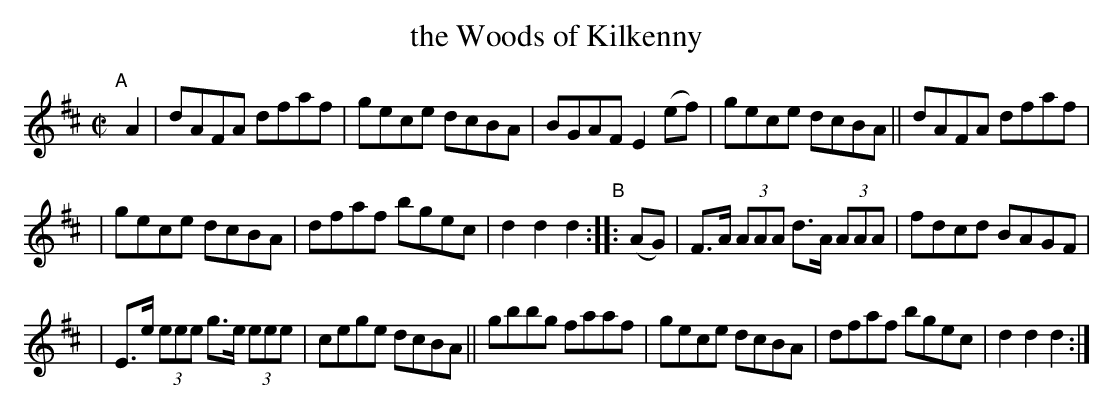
X:1
T: the Woods of Kilkenny
M: C|
L: 1/8
K: D
"^A"[|] A2 | dAFA dfaf | gece dcBA | BGAF E2(ef) | gece dcBA || dAFA dfaf |
| gece dcBA | dfaf bgec | d2d2d2 "^B":: (AG) | F>A (3AAA d>A (3AAA | fdcd BAGF |
| E>e (3eee g>e (3eee | cege dcBA || gbbg faaf | gece dcBA | dfaf bgec | d2d2d2 :|
